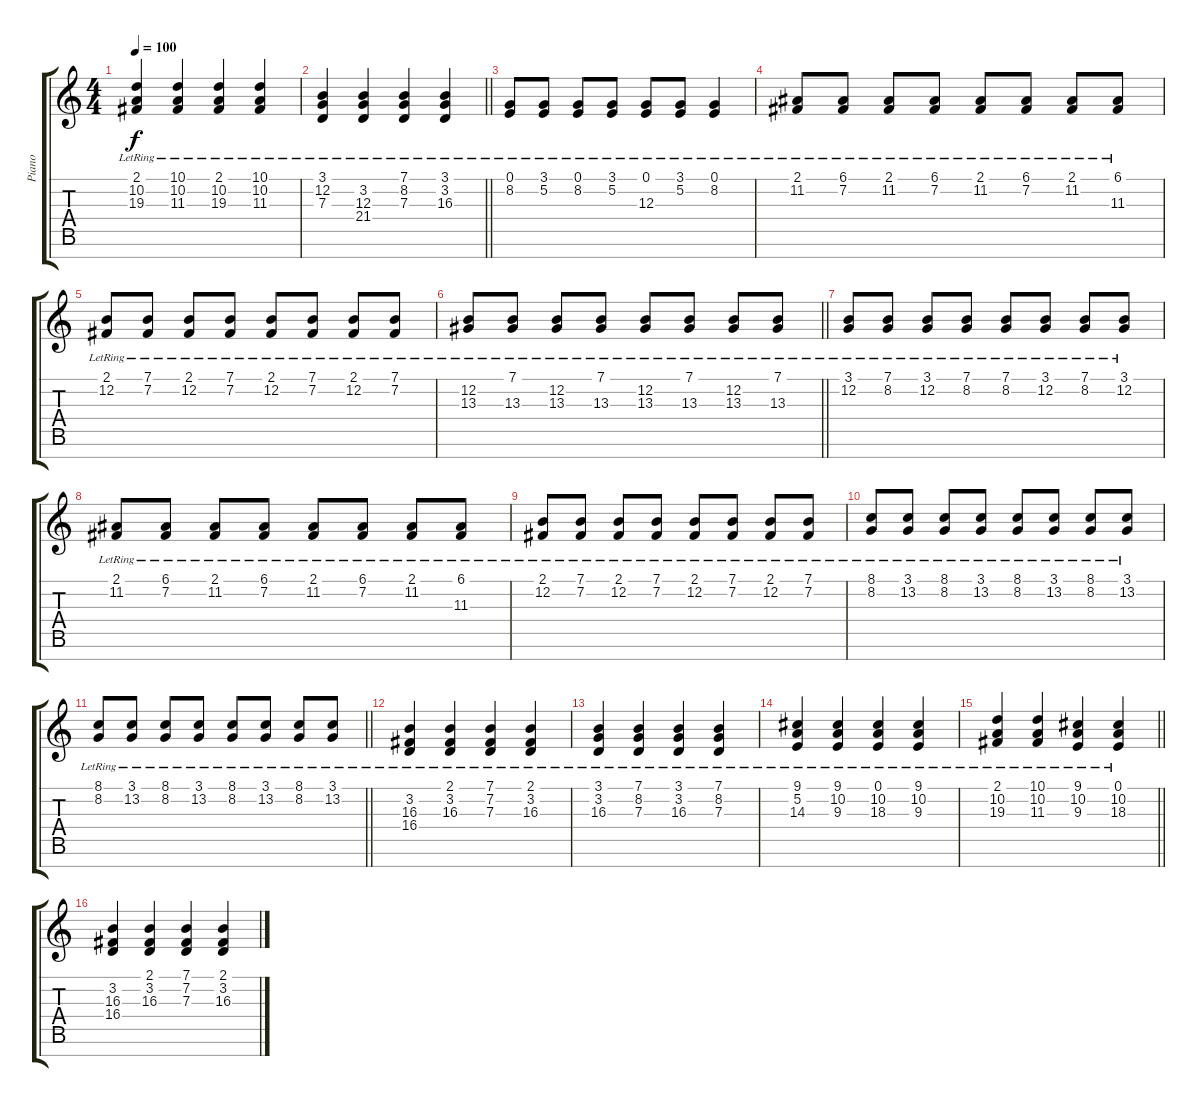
\track ("Piano" "Piano") {instrument acousticgrandpiano}
\staff {score tabs}
\tuning (E4 B3 G3 D3 A2 E2 B1) {hide}
\ts (4 4)
\tempo 100
\clef g2
\ks c
(2.1{lr} 10.2{lr} 19.3{lr}).4{dy f} (10.1{lr} 10.2{lr} 11.3{lr}).4 (2.1{lr} 10.2{lr} 19.3{lr}).4 (10.1{lr} 10.2{lr} 11.3{lr}).4 |
\barLineRight lightlight
(3.1{lr} 12.2{lr} 7.3{lr}).4 (3.2{lr} 12.3{lr} 21.4{lr}).4 (7.1{lr} 8.2{lr} 7.3{lr}).4 (3.1{lr} 3.2{lr} 16.3{lr}).4 |
(0.1{lr} 8.2{lr}).8 (3.1{lr} 5.2{lr}).8 (0.1{lr} 8.2{lr}).8 (3.1{lr} 5.2{lr}).8 (0.1{lr} 12.3{lr}).8 (3.1{lr} 5.2{lr}).8 (0.1{lr} 8.2{lr}).4 |
(2.1{lr} 11.2{lr}).8 (6.1{lr} 7.2{lr}).8 (2.1{lr} 11.2{lr}).8 (6.1{lr} 7.2{lr}).8 (2.1{lr} 11.2{lr}).8 (6.1{lr} 7.2{lr}).8 (2.1{lr} 11.2{lr}).8 (6.1{lr} 11.3{lr}).8 |
(2.1{lr} 12.2{lr}).8 (7.1{lr} 7.2{lr}).8 (2.1{lr} 12.2{lr}).8 (7.1{lr} 7.2{lr}).8 (2.1{lr} 12.2{lr}).8 (7.1{lr} 7.2{lr}).8 (2.1{lr} 12.2{lr}).8 (7.1{lr} 7.2{lr}).8 |
\barLineRight lightlight
(12.2{lr} 13.3{lr}).8 (7.1{lr} 13.3{lr}).8 (12.2{lr} 13.3{lr}).8 (7.1{lr} 13.3{lr}).8 (12.2{lr} 13.3{lr}).8 (7.1{lr} 13.3{lr}).8 (12.2{lr} 13.3{lr}).8 (7.1{lr} 13.3{lr}).8 |
(3.1{lr} 12.2{lr}).8 (7.1{lr} 8.2{lr}).8 (3.1{lr} 12.2{lr}).8 (7.1{lr} 8.2{lr}).8 (7.1{lr} 8.2{lr}).8 (3.1{lr} 12.2{lr}).8 (7.1{lr} 8.2{lr}).8 (3.1{lr} 12.2{lr}).8 |
(2.1{lr} 11.2{lr}).8 (6.1{lr} 7.2{lr}).8 (2.1{lr} 11.2{lr}).8 (6.1{lr} 7.2{lr}).8 (2.1{lr} 11.2{lr}).8 (6.1{lr} 7.2{lr}).8 (2.1{lr} 11.2{lr}).8 (6.1{lr} 11.3{lr}).8 |
(2.1{lr} 12.2{lr}).8 (7.1{lr} 7.2{lr}).8 (2.1{lr} 12.2{lr}).8 (7.1{lr} 7.2{lr}).8 (2.1{lr} 12.2{lr}).8 (7.1{lr} 7.2{lr}).8 (2.1{lr} 12.2{lr}).8 (7.1{lr} 7.2{lr}).8 |
(8.1{lr} 8.2{lr}).8 (3.1{lr} 13.2{lr}).8 (8.1{lr} 8.2{lr}).8 (3.1{lr} 13.2{lr}).8 (8.1{lr} 8.2{lr}).8 (3.1{lr} 13.2{lr}).8 (8.1{lr} 8.2{lr}).8 (3.1{lr} 13.2{lr}).8 |
\barLineRight lightlight
(8.1{lr} 8.2{lr}).8 (3.1{lr} 13.2{lr}).8 (8.1{lr} 8.2{lr}).8 (3.1{lr} 13.2{lr}).8 (8.1{lr} 8.2{lr}).8 (3.1{lr} 13.2{lr}).8 (8.1{lr} 8.2{lr}).8 (3.1{lr} 13.2{lr}).8 |
(3.2{lr} 16.3{lr} 16.4{lr}).4 (2.1{lr} 3.2{lr} 16.3{lr}).4 (7.1{lr} 7.2{lr} 7.3{lr}).4 (2.1{lr} 3.2{lr} 16.3{lr}).4 |
(3.1{lr} 3.2{lr} 16.3{lr}).4 (7.1{lr} 8.2{lr} 7.3{lr}).4 (3.1{lr} 3.2{lr} 16.3{lr}).4 (7.1{lr} 8.2{lr} 7.3{lr}).4 |
(9.1{lr} 5.2{lr} 14.3{lr}).4 (9.1{lr} 10.2{lr} 9.3{lr}).4 (0.1{lr} 10.2{lr} 18.3{lr}).4 (9.1{lr} 10.2{lr} 9.3{lr}).4 |
\barLineRight lightlight
(2.1{lr} 10.2{lr} 19.3{lr}).4 (10.1{lr} 10.2{lr} 11.3{lr}).4 (9.1{lr} 10.2{lr} 9.3{lr}).4 (0.1{lr} 10.2{lr} 18.3{lr}).4 |
(3.2 16.3 16.4).4 (2.1 3.2 16.3).4 (7.1 7.2 7.3).4 (2.1 3.2 16.3).4
